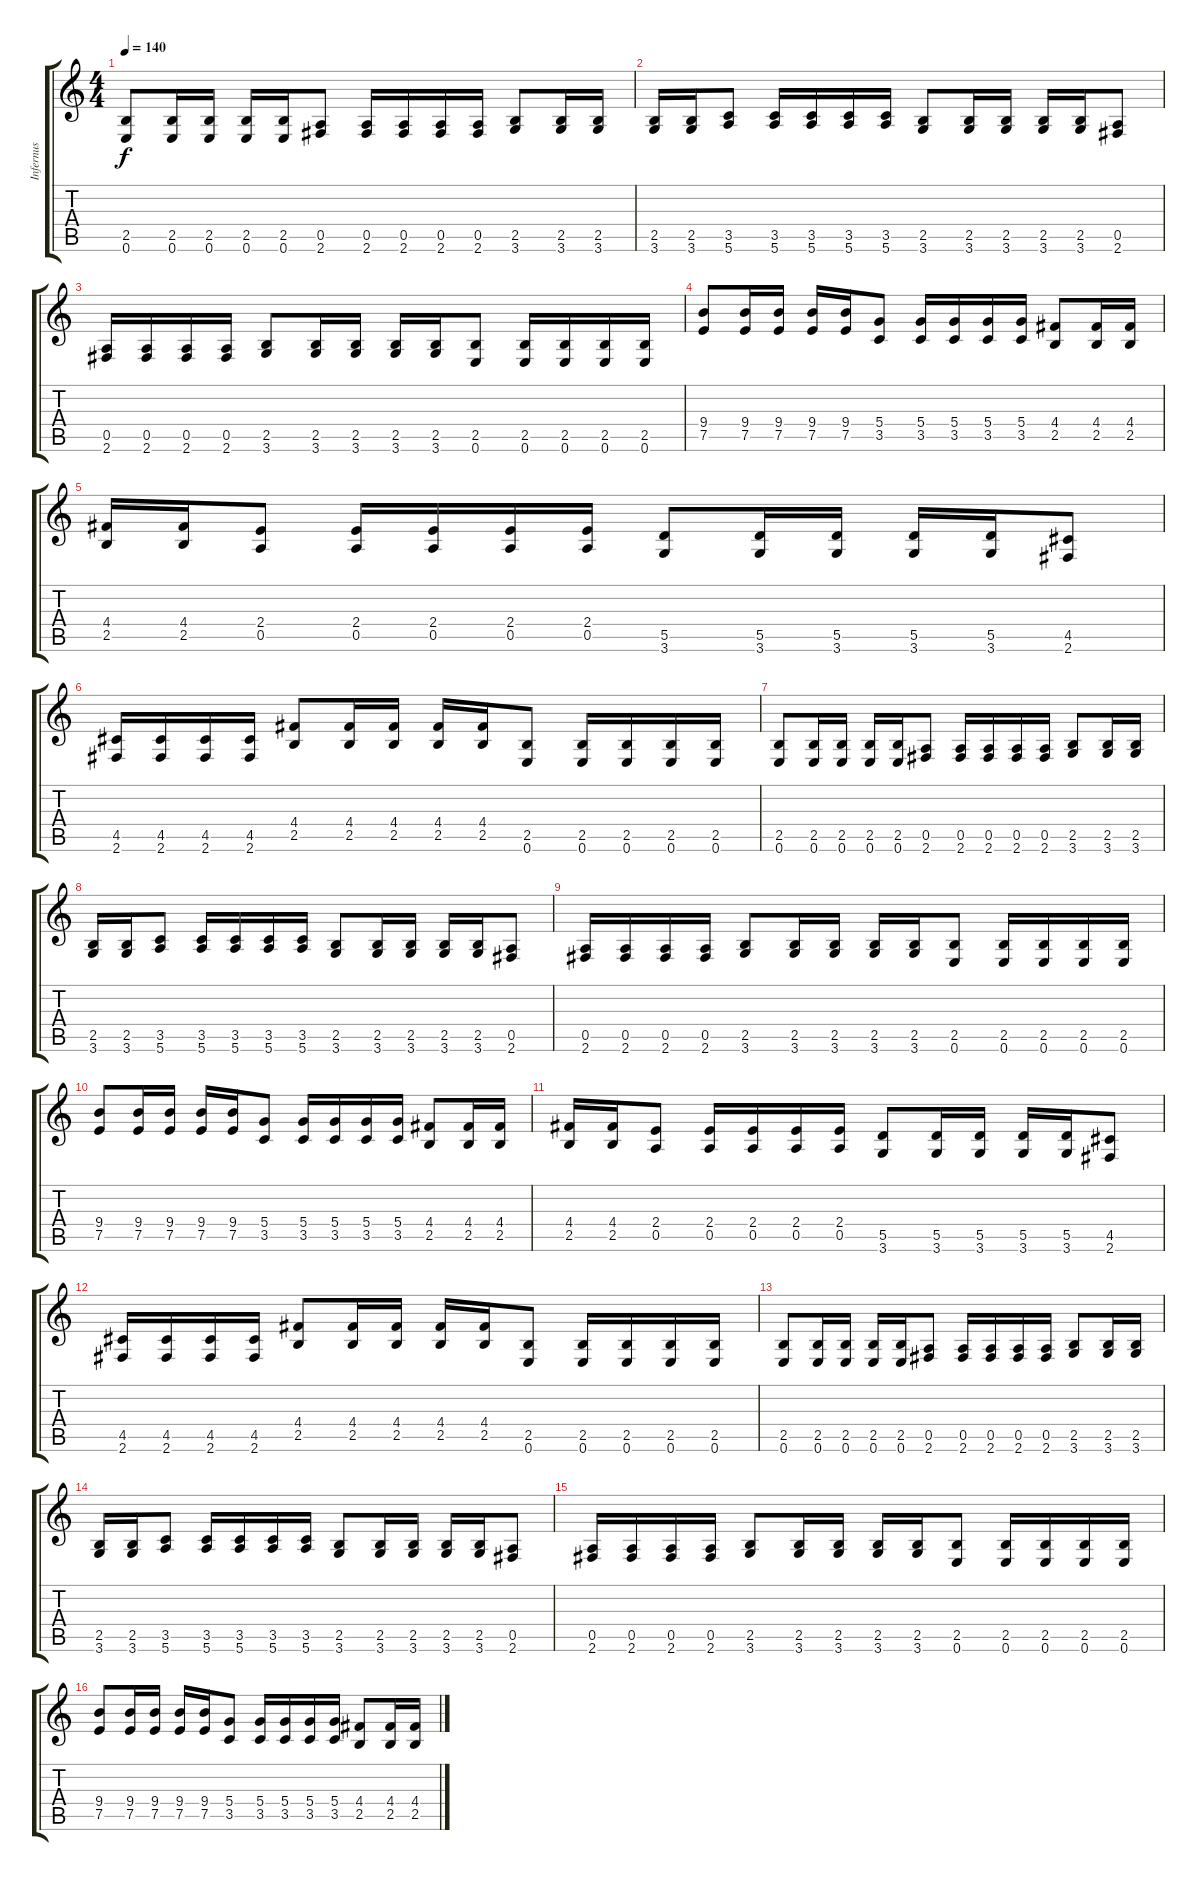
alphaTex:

\track ("Infernus" "Infernus") {instrument distortionguitar}
\staff {score tabs}
\tuning (E4 B3 G3 D3 A2 E2) {hide}
\ts (4 4)
\tempo 140
\clef g2
\ks c
(2.5 0.6).8{dy f} (2.5 0.6).16 (2.5 0.6).16 (2.5 0.6).16 (2.5 0.6).16 (0.5 2.6).8 (0.5 2.6).16 (0.5 2.6).16 (0.5 2.6).16 (0.5 2.6).16 (2.5 3.6).8 (2.5 3.6).16 (2.5 3.6).16 |
(2.5 3.6).16 (2.5 3.6).16 (3.5 5.6).8 (3.5 5.6).16 (3.5 5.6).16 (3.5 5.6).16 (3.5 5.6).16 (2.5 3.6).8 (2.5 3.6).16 (2.5 3.6).16 (2.5 3.6).16 (2.5 3.6).16 (0.5 2.6).8 |
(0.5 2.6).16 (0.5 2.6).16 (0.5 2.6).16 (0.5 2.6).16 (2.5 3.6).8 (2.5 3.6).16 (2.5 3.6).16 (2.5 3.6).16 (2.5 3.6).16 (2.5 0.6).8 (2.5 0.6).16 (2.5 0.6).16 (2.5 0.6).16 (2.5 0.6).16 |
(9.4 7.5).8 (9.4 7.5).16 (9.4 7.5).16 (9.4 7.5).16 (9.4 7.5).16 (5.4 3.5).8 (5.4 3.5).16 (5.4 3.5).16 (5.4 3.5).16 (5.4 3.5).16 (4.4 2.5).8 (4.4 2.5).16 (4.4 2.5).16 |
(4.4 2.5).16 (4.4 2.5).16 (2.4 0.5).8 (2.4 0.5).16 (2.4 0.5).16 (2.4 0.5).16 (2.4 0.5).16 (5.5 3.6).8 (5.5 3.6).16 (5.5 3.6).16 (5.5 3.6).16 (5.5 3.6).16 (4.5 2.6).8 |
(4.5 2.6).16 (4.5 2.6).16 (4.5 2.6).16 (4.5 2.6).16 (4.4 2.5).8 (4.4 2.5).16 (4.4 2.5).16 (4.4 2.5).16 (4.4 2.5).16 (2.5 0.6).8 (2.5 0.6).16 (2.5 0.6).16 (2.5 0.6).16 (2.5 0.6).16 |
(2.5 0.6).8 (2.5 0.6).16 (2.5 0.6).16 (2.5 0.6).16 (2.5 0.6).16 (0.5 2.6).8 (0.5 2.6).16 (0.5 2.6).16 (0.5 2.6).16 (0.5 2.6).16 (2.5 3.6).8 (2.5 3.6).16 (2.5 3.6).16 |
(2.5 3.6).16 (2.5 3.6).16 (3.5 5.6).8 (3.5 5.6).16 (3.5 5.6).16 (3.5 5.6).16 (3.5 5.6).16 (2.5 3.6).8 (2.5 3.6).16 (2.5 3.6).16 (2.5 3.6).16 (2.5 3.6).16 (0.5 2.6).8 |
(0.5 2.6).16 (0.5 2.6).16 (0.5 2.6).16 (0.5 2.6).16 (2.5 3.6).8 (2.5 3.6).16 (2.5 3.6).16 (2.5 3.6).16 (2.5 3.6).16 (2.5 0.6).8 (2.5 0.6).16 (2.5 0.6).16 (2.5 0.6).16 (2.5 0.6).16 |
(9.4 7.5).8 (9.4 7.5).16 (9.4 7.5).16 (9.4 7.5).16 (9.4 7.5).16 (5.4 3.5).8 (5.4 3.5).16 (5.4 3.5).16 (5.4 3.5).16 (5.4 3.5).16 (4.4 2.5).8 (4.4 2.5).16 (4.4 2.5).16 |
(4.4 2.5).16 (4.4 2.5).16 (2.4 0.5).8 (2.4 0.5).16 (2.4 0.5).16 (2.4 0.5).16 (2.4 0.5).16 (5.5 3.6).8 (5.5 3.6).16 (5.5 3.6).16 (5.5 3.6).16 (5.5 3.6).16 (4.5 2.6).8 |
(4.5 2.6).16 (4.5 2.6).16 (4.5 2.6).16 (4.5 2.6).16 (4.4 2.5).8 (4.4 2.5).16 (4.4 2.5).16 (4.4 2.5).16 (4.4 2.5).16 (2.5 0.6).8 (2.5 0.6).16 (2.5 0.6).16 (2.5 0.6).16 (2.5 0.6).16 |
(2.5 0.6).8 (2.5 0.6).16 (2.5 0.6).16 (2.5 0.6).16 (2.5 0.6).16 (0.5 2.6).8 (0.5 2.6).16 (0.5 2.6).16 (0.5 2.6).16 (0.5 2.6).16 (2.5 3.6).8 (2.5 3.6).16 (2.5 3.6).16 |
(2.5 3.6).16 (2.5 3.6).16 (3.5 5.6).8 (3.5 5.6).16 (3.5 5.6).16 (3.5 5.6).16 (3.5 5.6).16 (2.5 3.6).8 (2.5 3.6).16 (2.5 3.6).16 (2.5 3.6).16 (2.5 3.6).16 (0.5 2.6).8 |
(0.5 2.6).16 (0.5 2.6).16 (0.5 2.6).16 (0.5 2.6).16 (2.5 3.6).8 (2.5 3.6).16 (2.5 3.6).16 (2.5 3.6).16 (2.5 3.6).16 (2.5 0.6).8 (2.5 0.6).16 (2.5 0.6).16 (2.5 0.6).16 (2.5 0.6).16 |
(9.4 7.5).8 (9.4 7.5).16 (9.4 7.5).16 (9.4 7.5).16 (9.4 7.5).16 (5.4 3.5).8 (5.4 3.5).16 (5.4 3.5).16 (5.4 3.5).16 (5.4 3.5).16 (4.4 2.5).8 (4.4 2.5).16 (4.4 2.5).16
